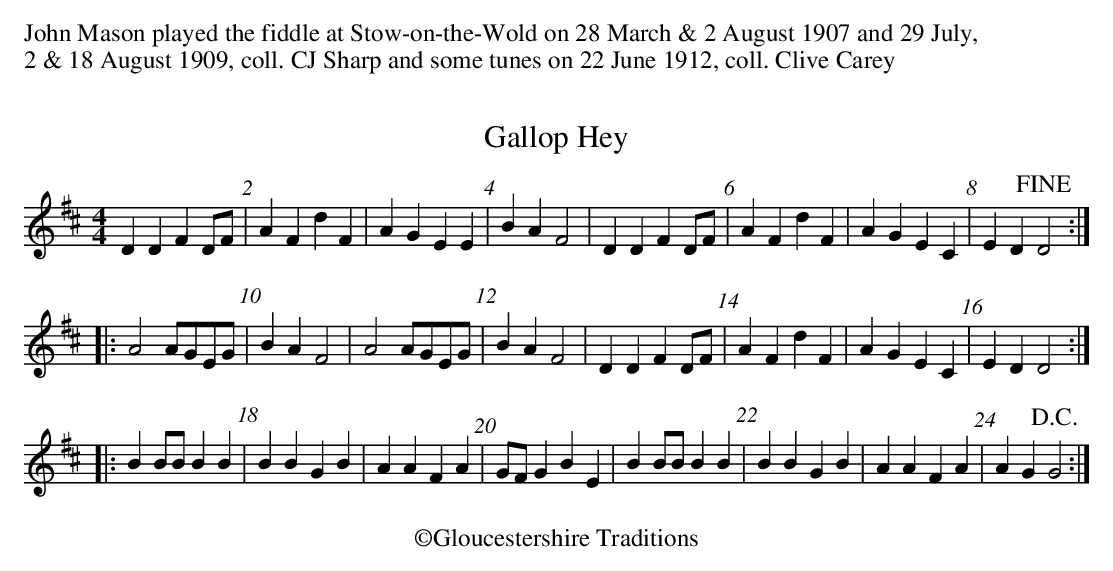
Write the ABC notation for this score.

X:1
T:Gallop Hey
U:N=!fine!
U:R=!D.C.!
M:4/4
L:1/8
K:D
D2 D2 F2 DF | A2 F2 d2 F2 | A2 G2 E2 E2 | B2 A2 F4 | D2 D2 F2 DF | A2 F2 d2 F2 | A2 G2 E2 C2 | E2 D2 ND4 :|
|: A4 AGEG | B2 A2 F4 | A4 AGEG | B2 A2 F4 | D2 D2 F2 DF | A2 F2 d2 F2 | A2 G2 E2 C2 | E2 D2 D4 :|
|: B2 BB B2 B2 | B2 B2 G2 B2 | A2 A2 F2 A2 | GF G2 B2 E2 | B2 BB B2 B2 | B2 B2 G2 B2 | A2 A2 F2 A2 | A2 G2 RG4 :|
